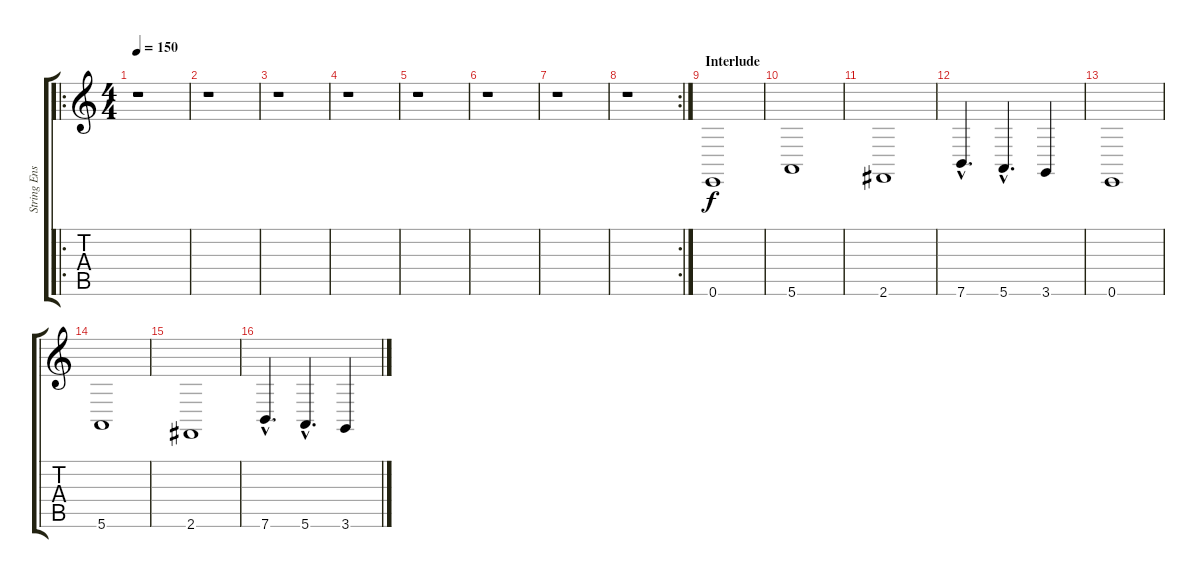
\track ("String Ensemble V" "String Ens") {instrument stringensemble1}
\staff {score tabs}
\tuning (E4 B3 G3 D3 A2 E2) {hide}
\ro
\ts (4 4)
\tempo 150
\clef g2
\ks c
r.1{dy f} |
r.1 |
r.1 |
r.1 |
r.1 |
r.1 |
r.1 |
\rc 2
r.1 |
\section ("" "Interlude")
0.6.1 |
5.6.1 |
2.6.1 |
7.6{hac}.4{d} 5.6{hac}.4{d} 3.6.4 |
0.6.1 |
5.6.1 |
2.6.1 |
7.6{hac}.4{d} 5.6{hac}.4{d} 3.6.4
